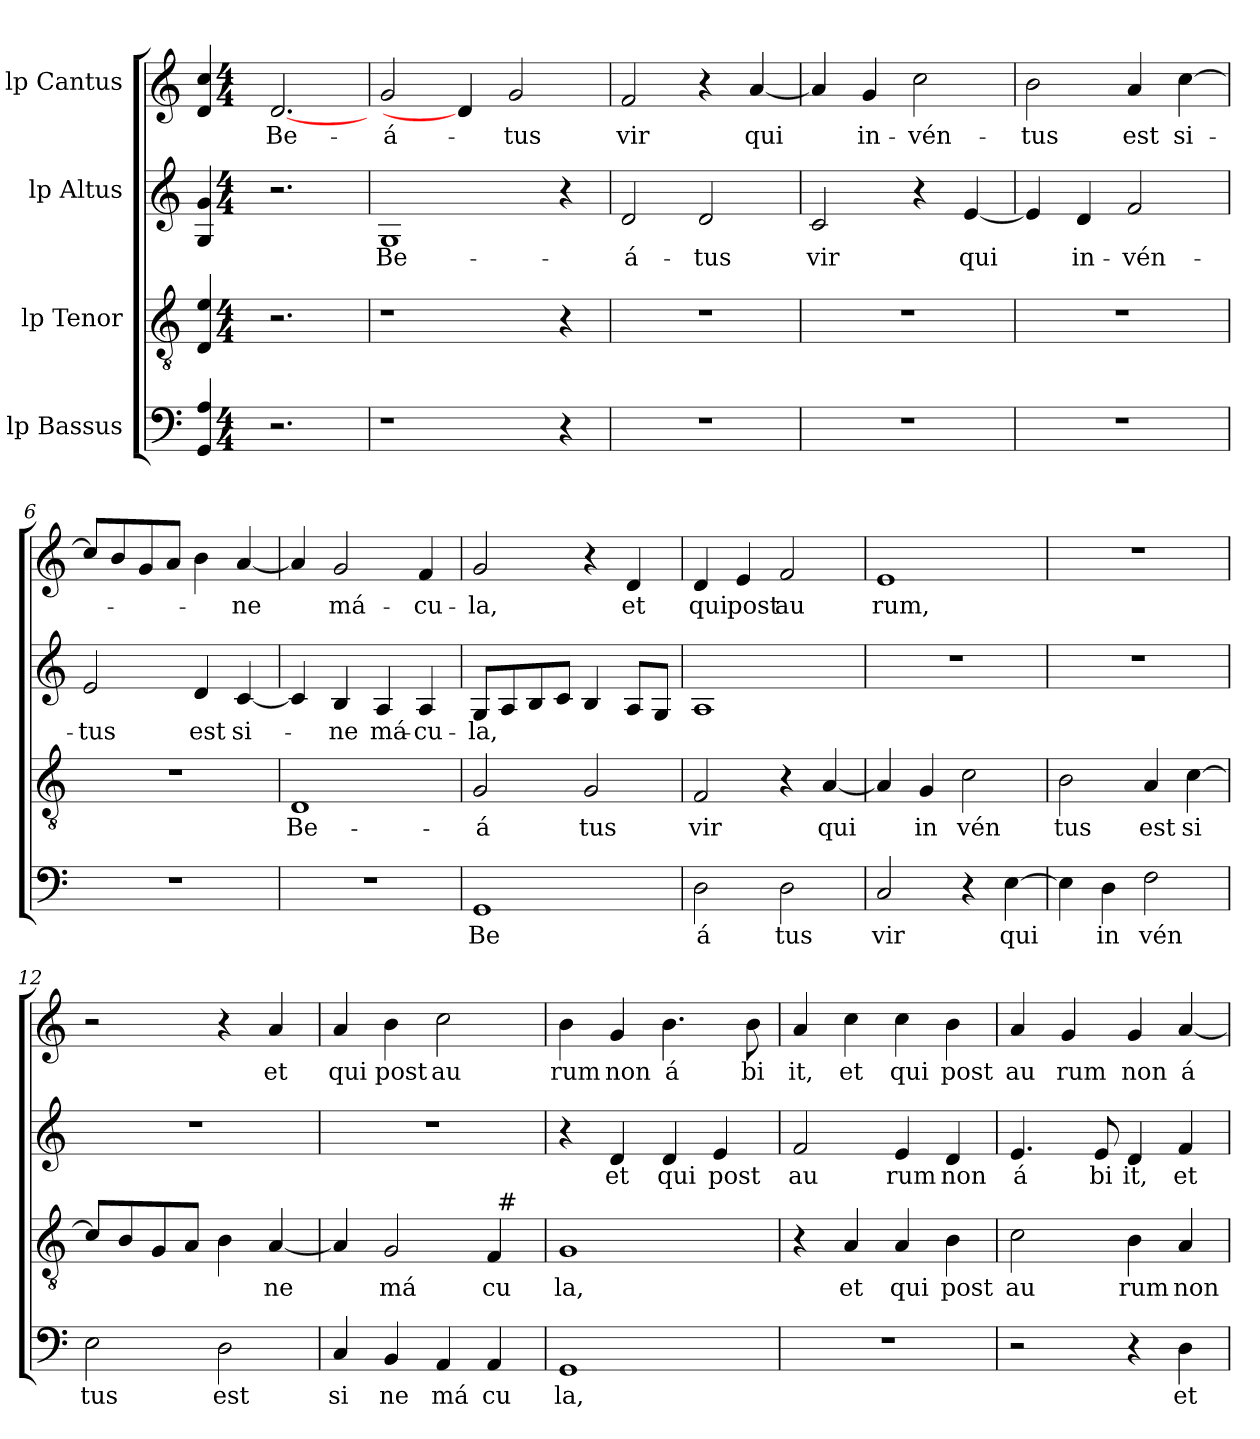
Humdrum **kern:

**kern	**text	**kern	**text	**kern	**text	**kern	**text
*part4	*part4	*part3	*part3	*part2	*part2	*part1	*part1
*staff4	*staff4	*staff3	*staff3	*staff2	*staff2	*staff1	*staff1
*I"lp Bassus	*	*I"lp Tenor	*	*I"lp Altus	*	*I"lp Cantus	*
!!LO:PB:g=z
*stria5	*	*stria5	*	*stria5	*	*stria5	*
*clefF4	*	*clefGv2	*	*clefG2	*	*clefG2	*
=1	=1	=1	=1	=1	=1	=1	=1
4A/ 4GG/	.	4e/ 4D/	.	4g/ 4G/	.	4cc/ 4d/	.
*M4/4	*	*M4/4	*	*M4/4	*	*M4/4	*
*met(c)	*	*met(c)	*	*met(c)	*	*met(c)	*
!	!	!	!	!	!	!	!LO:LY:b:cj
2.r	.	2.r	.	2.r	.	[2.d	Be-
=2	=2	=2	=2	=2	=2	=2	=2
!	!	!	!	!	!LO:LY:b:cj	!	!LO:LY:b:cj
1r	.	1r	.	1G	Be-	2g/	-á-
.	.	.	.	.	.	4d]	.
!	!	!	!	!	!	!	!LO:LY:b:cj
.	.	.	.	.	.	2g/	-tus
4r	.	4r	.	4r	.	.	.
=3	=3	=3	=3	=3	=3	=3	=3
!	!	!	!	!	!LO:LY:b:cj	!	!LO:LY:b:cj
1r	.	1r	.	2d/	-á-	2f/	vir
!	!	!	!	!	!LO:LY:b:cj	!	!
.	.	.	.	2d/	-tus	4r	.
!	!	!	!	!	!	!	!LO:LY:b:cj
.	.	.	.	.	.	[<4a/	qui
=4	=4	=4	=4	=4	=4	=4	=4
!	!	!	!	!	!LO:LY:b:cj	!	!
1r	.	1r	.	2c/	vir	4a/]	.
!	!	!	!	!	!	!	!LO:LY:b:cj
.	.	.	.	.	.	4g/	in-
!	!	!	!	!	!	!	!LO:LY:b:cj
.	.	.	.	4r	.	2cc\	-vén-
!	!	!	!	!	!LO:LY:b:cj	!	!
.	.	.	.	[<4e/	qui	.	.
=5	=5	=5	=5	=5	=5	=5	=5
!	!	!	!	!	!	!	!LO:LY:b:cj
1r	.	1r	.	4e/]	.	2b\	-tus
!	!	!	!	!	!LO:LY:b:cj	!	!
.	.	.	.	4d/	in-	.	.
!	!	!	!	!	!LO:LY:b:cj	!	!LO:LY:b:cj
.	.	.	.	2f/	-vén-	4a/	est
!	!	!	!	!	!	!	!LO:LY:b:cj
.	.	.	.	.	.	[>4cc\	si-
=6	=6	=6	=6	=6	=6	=6	=6
!	!	!	!	!	!LO:LY:b:cj	!	!
1r	.	1r	.	2e/	-tus	8cc/L]	.
.	.	.	.	.	.	8b/	.
.	.	.	.	.	.	8g/	.
.	.	.	.	.	.	8a/J	.
!	!	!	!	!	!LO:LY:b:cj	!	!
.	.	.	.	4d/	est	4b\	.
!	!	!	!	!	!LO:LY:b:cj	!	!LO:LY:b:cj
.	.	.	.	[<4c/	si-	[<4a/	-ne
=7	=7	=7	=7	=7	=7	=7	=7
!	!	!	!LO:LY:b:cj	!	!	!	!
1r	.	1D	Be-	4c/]	.	4a/]	.
!	!	!	!	!	!LO:LY:b:cj	!	!LO:LY:b:cj
.	.	.	.	4B/	-ne	2g/	má-
!	!	!	!	!	!LO:LY:b:cj	!	!
.	.	.	.	4A/	má-	.	.
!	!	!	!	!	!LO:LY:b:cj	!	!LO:LY:b:cj
.	.	.	.	4A/	-cu-	4f/	-cu-
!!LO:LB:g=z
=8	=8	=8	=8	=8	=8	=8	=8
!	!LO:LY:b:cj	!	!LO:LY:b:cj	!	!LO:LY:b:cj	!	!LO:LY:b:cj
1GG	Be	2G/	-á	8G/L	-la,	2g/	-la,
.	.	.	.	8A/	.	.	.
.	.	.	.	8B/	.	.	.
.	.	.	.	8c/J	.	.	.
!	!	!	!LO:LY:b:cj	!	!	!	!
.	.	2G/	tus	4B/	.	4r	.
!	!	!	!	!	!	!	!LO:LY:b:cj
.	.	.	.	8A/L	.	4d/	et
.	.	.	.	8G/J	.	.	.
=9	=9	=9	=9	=9	=9	=9	=9
!	!LO:LY:b:cj	!	!LO:LY:b:cj	!	!	!	!LO:LY:b:cj
2D\	á	2F/	vir	1A	.	4d/	qui
!	!	!	!	!	!	!	!LO:LY:b:cj
.	.	.	.	.	.	4e/	post
!	!LO:LY:b:cj	!	!	!	!	!	!LO:LY:b:cj
2D\	tus	4r	.	.	.	2f/	au
!	!	!	!LO:LY:b:cj	!	!	!	!
.	.	[<4A/	qui	.	.	.	.
=10	=10	=10	=10	=10	=10	=10	=10
!	!LO:LY:b:cj	!	!	!	!	!	!LO:LY:b:cj
2C/	vir	4A/]	.	1r	.	1e	rum,
!	!	!	!LO:LY:b:cj	!	!	!	!
.	.	4G/	in	.	.	.	.
!	!	!	!LO:LY:b:cj	!	!	!	!
4r	.	2c\	vén	.	.	.	.
!	!LO:LY:b:cj	!	!	!	!	!	!
[>4E\	qui	.	.	.	.	.	.
=11	=11	=11	=11	=11	=11	=11	=11
!	!	!	!LO:LY:b:cj	!	!	!	!
4E\]	.	2B\	tus	1r	.	1r	.
!	!LO:LY:b:cj	!	!	!	!	!	!
4D\	in	.	.	.	.	.	.
!	!LO:LY:b:cj	!	!LO:LY:b:cj	!	!	!	!
2F\	vén	4A/	est	.	.	.	.
!	!	!	!LO:LY:b:cj	!	!	!	!
.	.	[>4c\	si	.	.	.	.
=12	=12	=12	=12	=12	=12	=12	=12
!	!LO:LY:b:cj	!	!	!	!	!	!
2E\	tus	8c/L]	.	1r	.	2r	.
.	.	8B/	.	.	.	.	.
.	.	8G/	.	.	.	.	.
.	.	8A/J	.	.	.	.	.
!	!LO:LY:b:cj	!	!	!	!	!	!
2D\	est	4B\	.	.	.	4r	.
!	!	!	!LO:LY:b:cj	!	!	!	!LO:LY:b:cj
.	.	[<4A/	ne	.	.	4a/	et
=13	=13	=13	=13	=13	=13	=13	=13
!	!LO:LY:b:cj	!	!	!	!	!	!LO:LY:b:cj
*	*	*^	*	*	*	*	*
4C/	si	4A/]	2ryy	.	1r	.	4a/	qui
!	!LO:LY:b:cj	!	!	!LO:LY:b:cj	!	!	!	!LO:LY:b:cj
4BB/	ne	2G/	.	má	.	.	4b\	post
!	!LO:LY:b:cj	!	!	!	!	!	!	!LO:LY:b:cj
4AA/	má	.	4ryy	.	.	.	2cc\	au
!	!LO:LY:b:cj	!	!	!LO:LY:b:cj	!	!	!	!
4AA/	cu	4F/	64ryy	cu	.	.	.	.
!	!	!	!LO:TX:a:t=#	!	!	!	!	!
.	.	.	8...ryy	.	.	.	.	.
=14	=14	=14	=14	=14	=14	=14	=14	=14
!	!LO:LY:b:cj	!	!	!LO:LY:b:cj	!	!	!	!LO:LY:b:cj
*	*	*v	*v	*	*	*	*	*
1GG	la,	1G	la,	4r	.	4b\	rum
!	!	!	!	!	!LO:LY:b:cj	!	!LO:LY:b:cj
.	.	.	.	4d/	et	4g/	non
!	!	!	!	!	!LO:LY:b:cj	!	!LO:LY:b:cj
.	.	.	.	4d/	qui	4.b\	á
!	!	!	!	!	!LO:LY:b:cj	!	!
.	.	.	.	4e/	post	.	.
!	!	!	!	!	!	!	!LO:LY:b:cj
.	.	.	.	.	.	8b\	bi
!!LO:LB:g=z
=15	=15	=15	=15	=15	=15	=15	=15
!	!	!	!	!	!LO:LY:b:cj	!	!LO:LY:b:cj
1r	.	4r	.	2f/	au	4a/	it,
!	!	!	!LO:LY:b:cj	!	!	!	!LO:LY:b:cj
.	.	4A/	et	.	.	4cc\	et
!	!	!	!LO:LY:b:cj	!	!LO:LY:b:cj	!	!LO:LY:b:cj
.	.	4A/	qui	4e/	rum	4cc\	qui
!	!	!	!LO:LY:b:cj	!	!LO:LY:b:cj	!	!LO:LY:b:cj
.	.	4B\	post	4d/	non	4b\	post
=16	=16	=16	=16	=16	=16	=16	=16
!	!	!	!LO:LY:b:cj	!	!LO:LY:b:cj	!	!LO:LY:b:cj
2r	.	2c\	au	4.e/	á	4a/	au
!	!	!	!	!	!	!	!LO:LY:b:cj
.	.	.	.	.	.	4g/	rum
!	!	!	!	!	!LO:LY:b:cj	!	!
.	.	.	.	8e/	bi	.	.
!	!	!	!LO:LY:b:cj	!	!LO:LY:b:cj	!	!LO:LY:b:cj
4r	.	4B\	rum	4d/	it,	4g/	non
!	!LO:LY:b:cj	!	!LO:LY:b:cj	!	!LO:LY:b:cj	!	!LO:LY:b:cj
4D\	et	4A/	non	4f/	et	[<4a/	á
=	=	=	=	=	=	=	=
*-	*-	*-	*-	*-	*-	*-	*-
